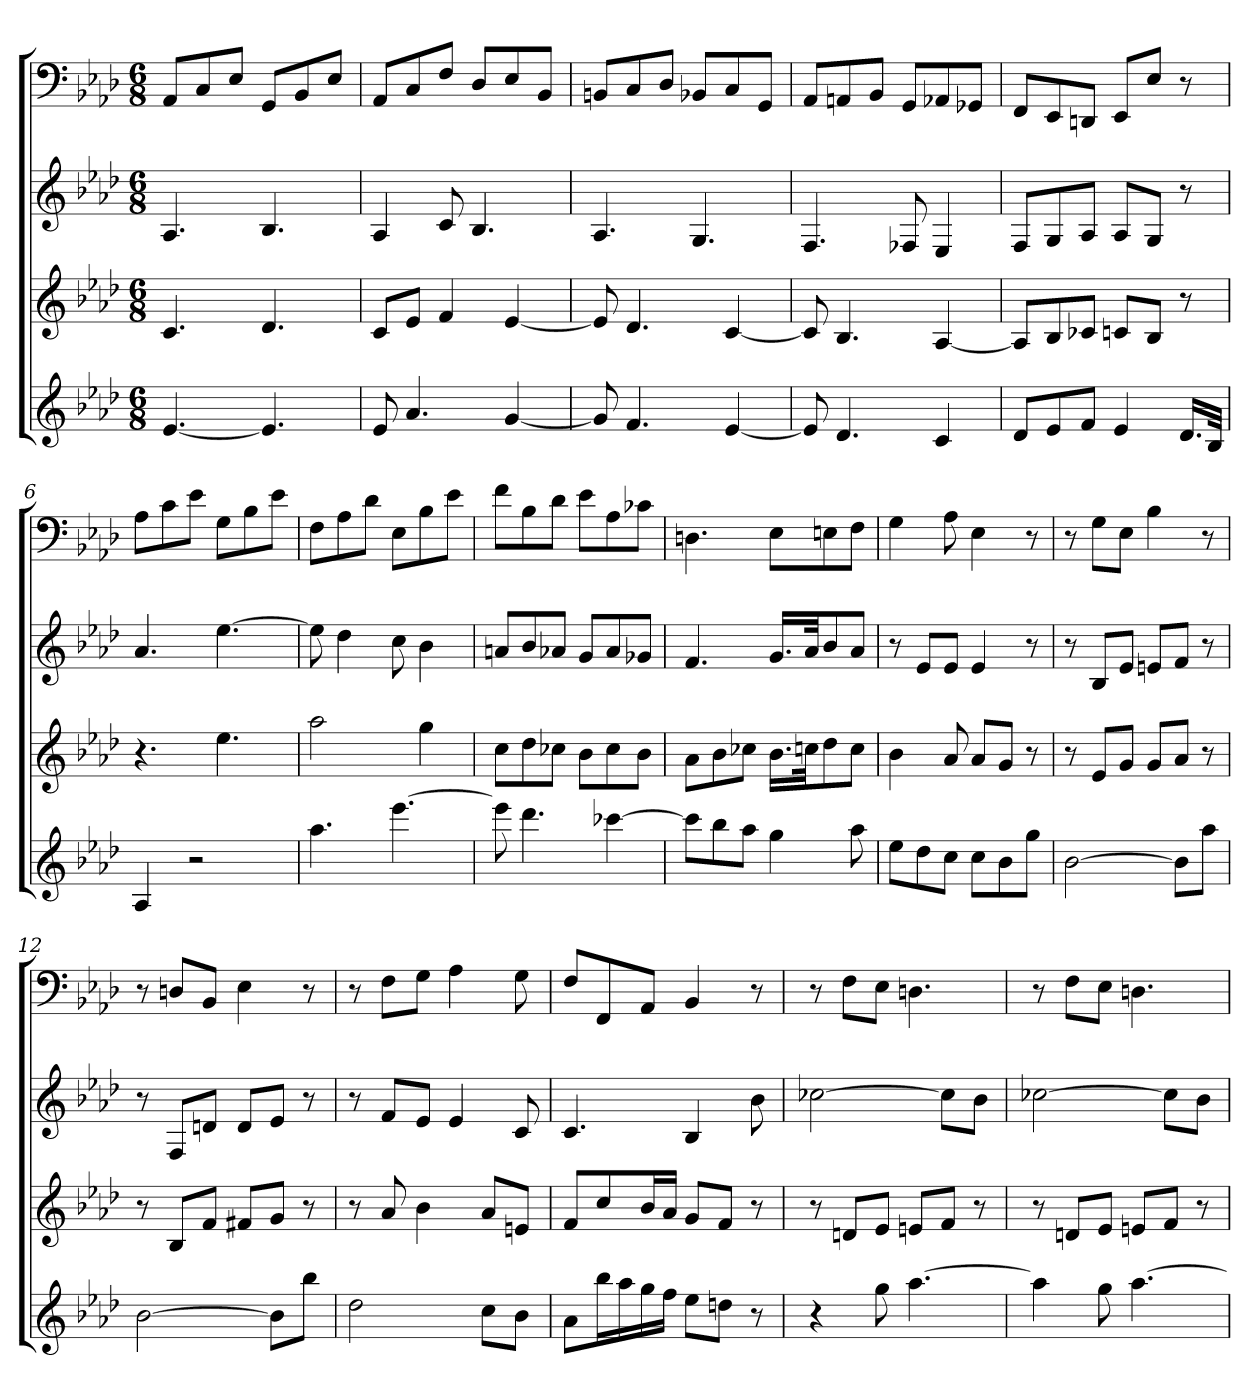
**kern	**kern	**kern	**kern
*part4	*part3	*part2	*part1
*staff4	*staff3	*staff2	*staff1
*k[b-e-a-d-]	*k[b-e-a-d-]	*k[b-e-a-d-]	*k[b-e-a-d-]
*A-:	*A-:	*A-:	*A-:
*M6/8	*M6/8	*M6/8	*M6/8
=1	=1	=1	=1
[4.e-	4.c	4.A-	8AA-L
.	.	.	8C
.	.	.	8E-J
4.e-]	4.d-	4.B-	8GGL
.	.	.	8BB-
.	.	.	8E-J
=2	=2	=2	=2
8e-	8cL	4A-	8AA-L
4.a-	8e-J	.	8C
.	4f	8c	8FJ
.	.	4.B-	8D-L
[4g	[4e-	.	8E-
.	.	.	8BB-J
=3	=3	=3	=3
8g]	8e-]	4.A-	8BBnL
4.f	4.d-	.	8C
.	.	.	8D-J
.	.	4.G	8BB-XL
[4e-	[4c	.	8C
.	.	.	8GGJ
=4	=4	=4	=4
8e-]	8c]	4.F	8AA-L
4.d-	4.B-	.	8AAn
.	.	.	8BB-J
.	.	8F-X	8GGL
4c	[4A-	4E-	8AA-X
.	.	.	8GG-XJ
=5	=5	=5	=5
8d-L	8A-L]	8FL	8FFL
8e-	8B-	8G	8EE-
8fJ	8c-XJ	8A-J	8DDnJ
4e-	8cnL	8A-L	8EE-L
.	8B-J	8GJ	8E-J
16.d-LL	8r	8r	8r
32B-JJk	.	.	.
=6	=6	=6	=6
4A-	4.r	4.a-	8A-L
.	.	.	8c
2r	.	.	8e-J
.	4.ee-	[4.ee-	8GL
.	.	.	8B-
.	.	.	8e-J
=7	=7	=7	=7
4.aa-	2aa-	8ee-]	8FL
.	.	4dd-	8A-
.	.	.	8d-J
[4.eee-	.	8cc	8E-L
.	4gg	4b-	8B-
.	.	.	8e-J
=8	=8	=8	=8
8eee-]	8ccL	8anL	8fL
4.ddd-	8dd-	8b-	8B-
.	8cc-XJ	8a-XJ	8d-J
.	8b-L	8gL	8e-L
[4ccc-X	8cc-	8a-	8A-
.	8b-J	8g-XJ	8c-XJ
=9	=9	=9	=9
8ccc-L]	8a-L	4.f	4.Dn
8bb-	8b-	.	.
8aa-J	8cc-XJ	.	.
4gg	16.b-LL	16.gLL	8E-L
.	32ccnJk	32a-Jk	.
.	8dd-	8b-	8En
8aa-	8ccJ	8a-J	8FJ
=10	=10	=10	=10
8ee-L	4b-	8r	4G
8dd-	.	8e-L	.
8ccJ	8a-	8e-J	8A-
8ccL	8a-L	4e-	4E-
8b-	8gJ	.	.
8ggJ	8r	8r	8r
=11	=11	=11	=11
[2b-	8r	8r	8r
.	8e-L	8B-L	8GL
.	8gJ	8e-J	8E-J
.	8gL	8enL	4B-
8b-L]	8a-J	8fJ	.
8aa-J	8r	8r	8r
=12	=12	=12	=12
[2b-	8r	8r	8r
.	8B-L	8FL	8DnL
.	8fJ	8dnJ	8BB-J
.	8f#XL	8dL	4E-
8b-L]	8gJ	8e-J	.
8bb-J	8r	8r	8r
=13	=13	=13	=13
2dd-	8r	8r	8r
.	8a-	8fL	8FL
.	4b-	8e-J	8GJ
.	.	4e-	4A-
8ccL	8a-L	.	.
8b-J	8enJ	8c	8G
=14	=14	=14	=14
8a-L	8fL	4.c	8FL
16bb-L	8cc	.	8FF
16aa-	.	.	.
16gg	16b-L	.	8AA-J
16ffJJ	16a-JJ	.	.
8ee-L	8gL	4B-	4BB-
8ddnJ	8fJ	.	.
8r	8r	8b-	8r
=15	=15	=15	=15
4r	8r	[2cc-X	8r
.	8dnL	.	8FL
8gg	8e-J	.	8E-J
[4.aa-	8enL	.	4.Dn
.	8fJ	8cc-L]	.
.	8r	8b-J	.
=16	=16	=16	=16
4aa-]	8r	[2cc-X	8r
.	8dnL	.	8FL
8gg	8e-J	.	8E-J
[4.aa-	8enL	.	4.Dn
.	8fJ	8cc-L]	.
.	8r	8b-J	.
=	=	=	=
*-	*-	*-	*-
